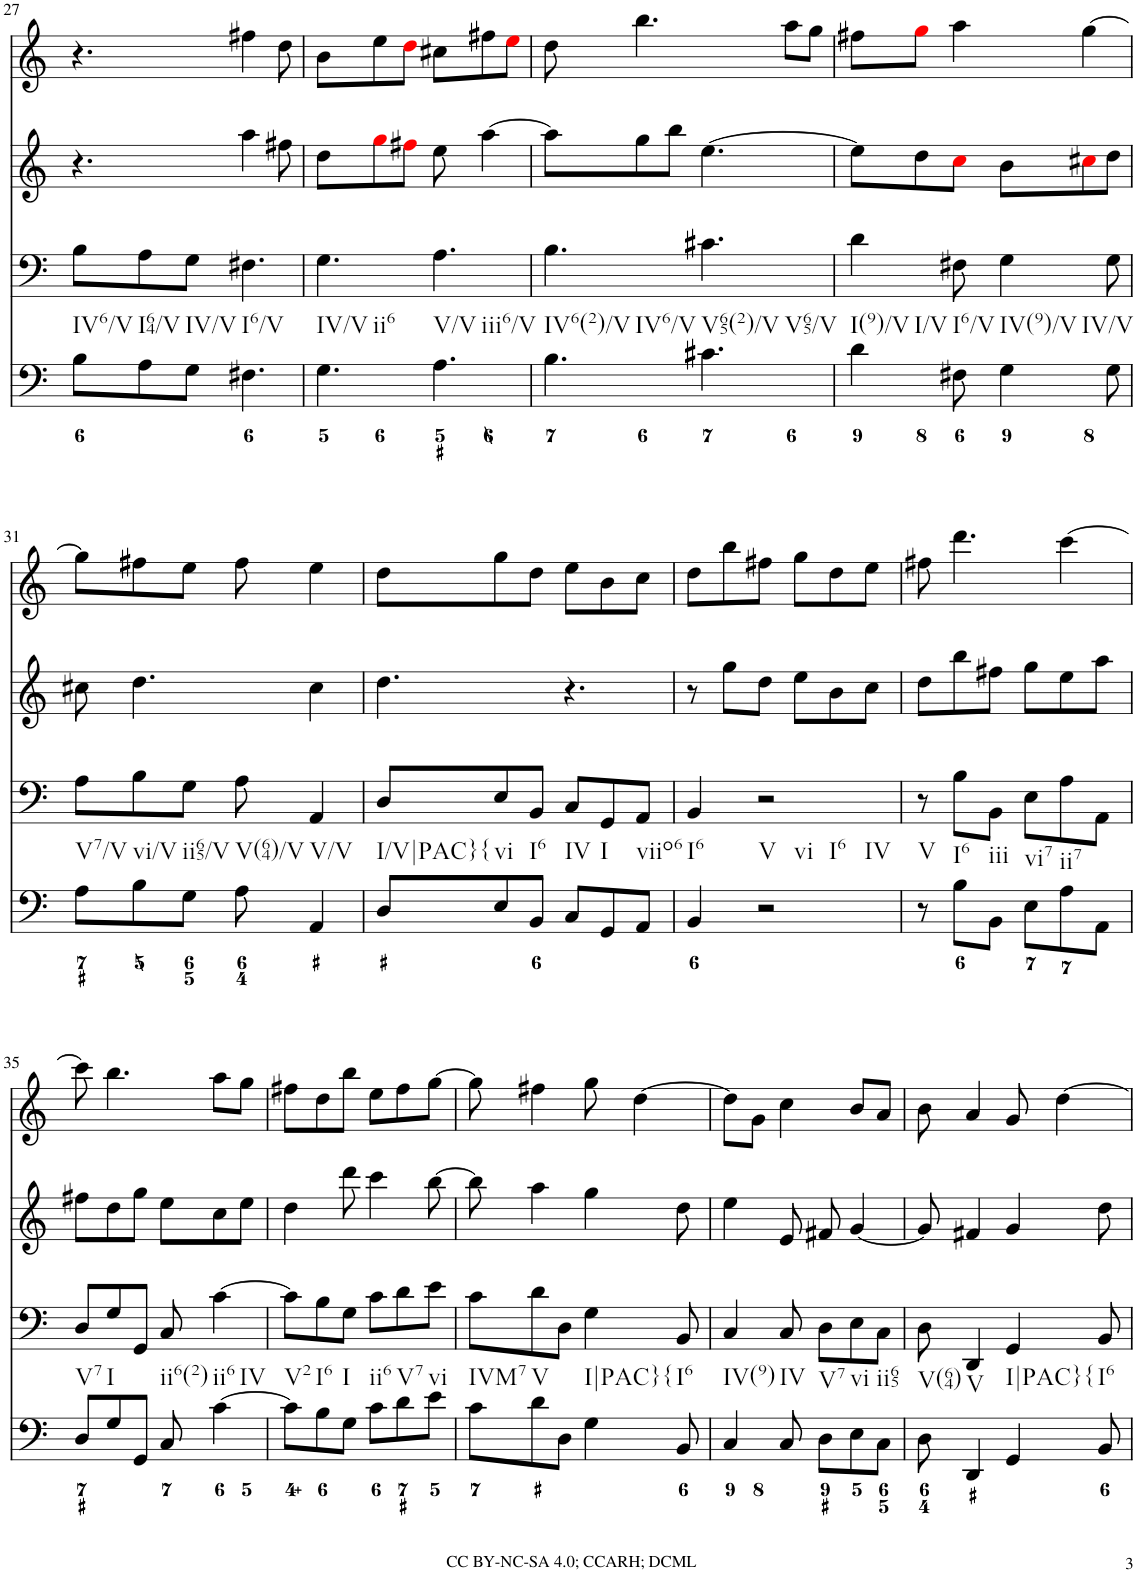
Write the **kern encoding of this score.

**kern	**kern	**kern	**kern
*part4	*part3	*part2	*part1
*staff4	*staff3	*staff2	*staff1
*I"Piano	*I"Piano	*I"Piano	*I"Piano
*I'Pno	*I'Pno	*I'Pno	*I'Pno
!!LO:PB:g=z
*clefF4	*clefF4	*clefG2	*clefG2
*k[]	*k[]	*k[]	*k[]
*M6/8	*M6/8	*M6/8	*M6/8
=27	=27	=27	=27
!	!LO:TX:b:t=IV6/V	!	!
8B\L	8B\L	4.r	4.r
!	!LO:TX:b:t=I64/V	!	!
8A\	8A\	.	.
!	!LO:TX:b:t=IV/V	!	!
8G\J	8G\J	.	.
!	!LO:TX:b:t=I6/V	!	!
4.F#X\	4.F#X\	4aa\	4ff#X\
.	.	8ff#X\	8dd\
=28	=28	=28	=28
!	!LO:TX:b:t=IV/V	!	!
!	!LO:TX:b:t=ii6	!	!
4.G\	4.G\	8dd\L	8b\L
.	.	8ggi\	8ee\
.	.	8ff#Xi\J	8ddi\J
!	!LO:TX:b:t=V/V	!	!
!	!LO:TX:b:t=iii6/V	!	!
4.A\	4.A\	8ee\	8cc#X\L
.	.	[4aa\	8ff#X\
.	.	.	8eei\J
=29	=29	=29	=29
!	!LO:TX:b:t=IV6(2)/V	!	!
!	!LO:TX:b:t=IV6/V	!	!
4.B\	4.B\	8aa\L]	8dd\
.	.	8gg\	4.bb\
.	.	8bb\J	.
!	!LO:TX:b:t=V65(2)/V	!	!
!	!LO:TX:b:t=V65/V	!	!
4.c#X\	4.c#X\	[4.ee\	.
.	.	.	8aa\L
.	.	.	8gg\J
=30	=30	=30	=30
!	!LO:TX:b:t=I(9)/V	!	!
!	!LO:TX:b:t=I/V	!	!
4d\	4d\	8ee\L]	8ff#X\L
.	.	8dd\	8ggi\J
!	!LO:TX:b:t=I6/V	!	!
8F#X\	8F#X\	8cci\J	4aa\
!	!LO:TX:b:t=IV(9)/V	!	!
!	!LO:TX:b:t=IV/V	!	!
4G\	4G\	8b\L	.
.	.	8cc#Xi\	[4gg\
8G\	8G\	8dd\J	.
!!LO:LB:g=z
=31	=31	=31	=31
!	!LO:TX:b:t=V7/V	!	!
8A\L	8A\L	8cc#X\	8gg\L]
!	!LO:TX:b:t=vi/V	!	!
8B\	8B\	4.dd\	8ff#X\
!	!LO:TX:b:t=ii65/V	!	!
8G\J	8G\J	.	8ee\J
!	!LO:TX:b:t=V(64)/V	!	!
8A\	8A\	.	8ff#\
!	!LO:TX:b:t=V/V	!	!
4AA/	4AA/	4cc#\	4ee\
=32	=32	=32	=32
!	!LO:TX:b:t=I/V|PAC}{	!	!
8D/L	8D/L	4.dd\	8dd\L
!	!LO:TX:b:t=vi	!	!
8E/	8E/	.	8gg\
!	!LO:TX:b:t=I6	!	!
8BB/J	8BB/J	.	8dd\J
!	!LO:TX:b:t=IV	!	!
8C/L	8C/L	4.r	8ee\L
!	!LO:TX:b:t=I	!	!
8GG/	8GG/	.	8b\
!	!LO:TX:b:t=viio6	!	!
8AA/J	8AA/J	.	8cc\J
=33	=33	=33	=33
!	!LO:TX:b:t=I6	!	!
4BB/	4BB/	8r	8dd\L
.	.	8gg\L	8bb\
!	!LO:TX:b:t=V	!	!
!	!LO:TX:b:t=vi	!	!
!	!LO:TX:b:t=I6	!	!
!	!LO:TX:b:t=IV	!	!
2r	2r	8dd\J	8ff#X\J
.	.	8ee\L	8gg\L
.	.	8b\	8dd\
.	.	8cc\J	8ee\J
=34	=34	=34	=34
!	!LO:TX:b:t=V	!	!
8r	8r	8dd\L	8ff#X\
!	!LO:TX:b:t=I6	!	!
8B\L	8B\L	8bb\	4.ddd\
!	!LO:TX:b:t=iii	!	!
8BB\J	8BB\J	8ff#X\J	.
!	!LO:TX:b:t=vi7	!	!
8E\L	8E\L	8gg\L	.
!	!LO:TX:b:t=ii7	!	!
8A\	8A\	8ee\	[4ccc\
8AA\J	8AA\J	8aa\J	.
!!LO:LB:g=z
=35	=35	=35	=35
!	!LO:TX:b:t=V7	!	!
8D/L	8D/L	8ff#X\L	8ccc\]
!	!LO:TX:b:t=I	!	!
8G/	8G/	8dd\	4.bb\
8GG/J	8GG/J	8gg\J	.
!	!LO:TX:b:t=ii6(2)	!	!
8C/	8C/	8ee\L	.
!	!LO:TX:b:t=ii6	!	!
!	!LO:TX:b:t=IV	!	!
[4c\	[4c\	8cc\	8aa\L
.	.	8ee\J	8gg\J
=36	=36	=36	=36
!	!LO:TX:b:t=V2	!	!
8c\L]	8c\L]	4dd\	8ff#X\L
!	!LO:TX:b:t=I6	!	!
8B\	8B\	.	8dd\
!	!LO:TX:b:t=I	!	!
8G\J	8G\J	8ddd\	8bb\J
!	!LO:TX:b:t=ii6	!	!
8c\L	8c\L	4ccc\	8ee\L
!	!LO:TX:b:t=V7	!	!
8d\	8d\	.	8ff#\
!	!LO:TX:b:t=vi	!	!
8e\J	8e\J	[8bb\	[8gg\J
=37	=37	=37	=37
!	!LO:TX:b:t=IVM7	!	!
8c\L	8c\L	8bb\]	8gg\]
!	!LO:TX:b:t=V	!	!
8d\	8d\	4aa\	4ff#X\
8D\J	8D\J	.	.
!	!LO:TX:b:t=I|PAC}{	!	!
4G\	4G\	4gg\	8gg\
.	.	.	[4dd\
!	!LO:TX:b:t=I6	!	!
8BB/	8BB/	8dd\	.
=38	=38	=38	=38
!	!LO:TX:b:t=IV(9)	!	!
4C/	4C/	4ee\	8dd\L]
.	.	.	8g\J
!	!LO:TX:b:t=IV	!	!
8C/	8C/	8e/	4cc\
!	!LO:TX:b:t=V7	!	!
8D\L	8D\L	8f#X/	.
!	!LO:TX:b:t=vi	!	!
8E\	8E\	[4g/	8b/L
!	!LO:TX:b:t=ii65	!	!
8C\J	8C\J	.	8a/J
=39	=39	=39	=39
!	!LO:TX:b:t=V(64)	!	!
8D\	8D\	8g/]	8b\
!	!LO:TX:b:t=V	!	!
4DD/	4DD/	4f#X/	4a/
!	!LO:TX:b:t=I|PAC}{	!	!
4GG/	4GG/	4g/	8g/
.	.	.	[4dd\
!	!LO:TX:b:t=I6	!	!
8BB/	8BB/	8dd\	.
=	=	=	=
*-	*-	*-	*-
